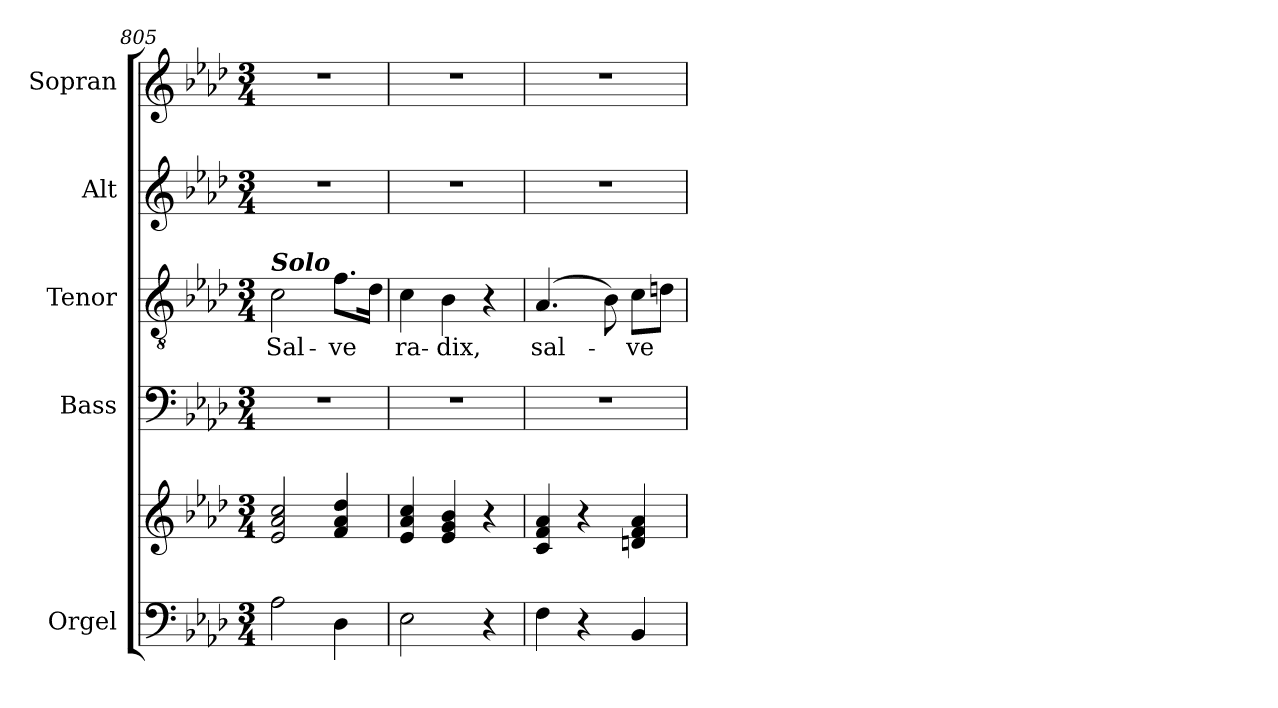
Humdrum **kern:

**kern	**kern	**kern	**kern	**text	**kern	**kern
*part5	*part5	*part4	*part3	*part3	*part2	*part1
*staff6	*staff5	*staff4	*staff3	*staff3	*staff2	*staff1
*I"Orgel	*	*I"Bass	*I"Tenor	*	*I"Alt	*I"Sopran
*I'Org.	*	*I'B.	*I'T.	*	*I'A.	*I'S.
*clefF4	*clefG2	*clefF4	*clefGv2	*	*clefG2	*clefG2
*k[b-e-a-d-]	*k[b-e-a-d-]	*k[b-e-a-d-]	*k[b-e-a-d-]	*	*k[b-e-a-d-]	*k[b-e-a-d-]
*A-:	*A-:	*A-:	*A-:	*	*A-:	*A-:
*M3/4	*M3/4	*M3/4	*M3/4	*	*M3/4	*M3/4
=805	=805	=805	=805	=805	=805	=805
!	!	!	!LO:TX:a:Bi:t=Solo	!	!	!
!	!	!	!	!LO:LY:b	!	!
2A-\	2e-/ 2a-/ 2cc/	2.r	2c\	Sal-	2.r	2.r
!	!	!	!	!LO:LY:b	!	!
4D-\	4f/ 4a-/ 4dd-/	.	8.f\L	-ve	.	.
.	.	.	16d-\Jk	.	.	.
=806	=806	=806	=806	=806	=806	=806
!	!	!	!	!LO:LY:b	!	!
2E-\	4e-/ 4a-/ 4cc/	2.r	4c\	ra-	2.r	2.r
!	!	!	!	!LO:LY:b	!	!
.	4e-/ 4g/ 4b-/	.	4B-\	-dix,	.	.
4r	4r	.	4r	.	.	.
=807	=807	=807	=807	=807	=807	=807
!	!	!	!	!LO:LY:b	!	!
4F\	4c/ 4f/ 4a-/	2.r	(4.A-/	sal-	2.r	2.r
4r	4r	.	.	.	.	.
.	.	.	8B-\)	.	.	.
!	!	!	!	!LO:LY:b	!	!
4BB-/	4dn/ 4f/ 4a-/	.	8c\L	-ve	.	.
.	.	.	8dn\J	.	.	.
=	=	=	=	=	=	=
*-	*-	*-	*-	*-	*-	*-
